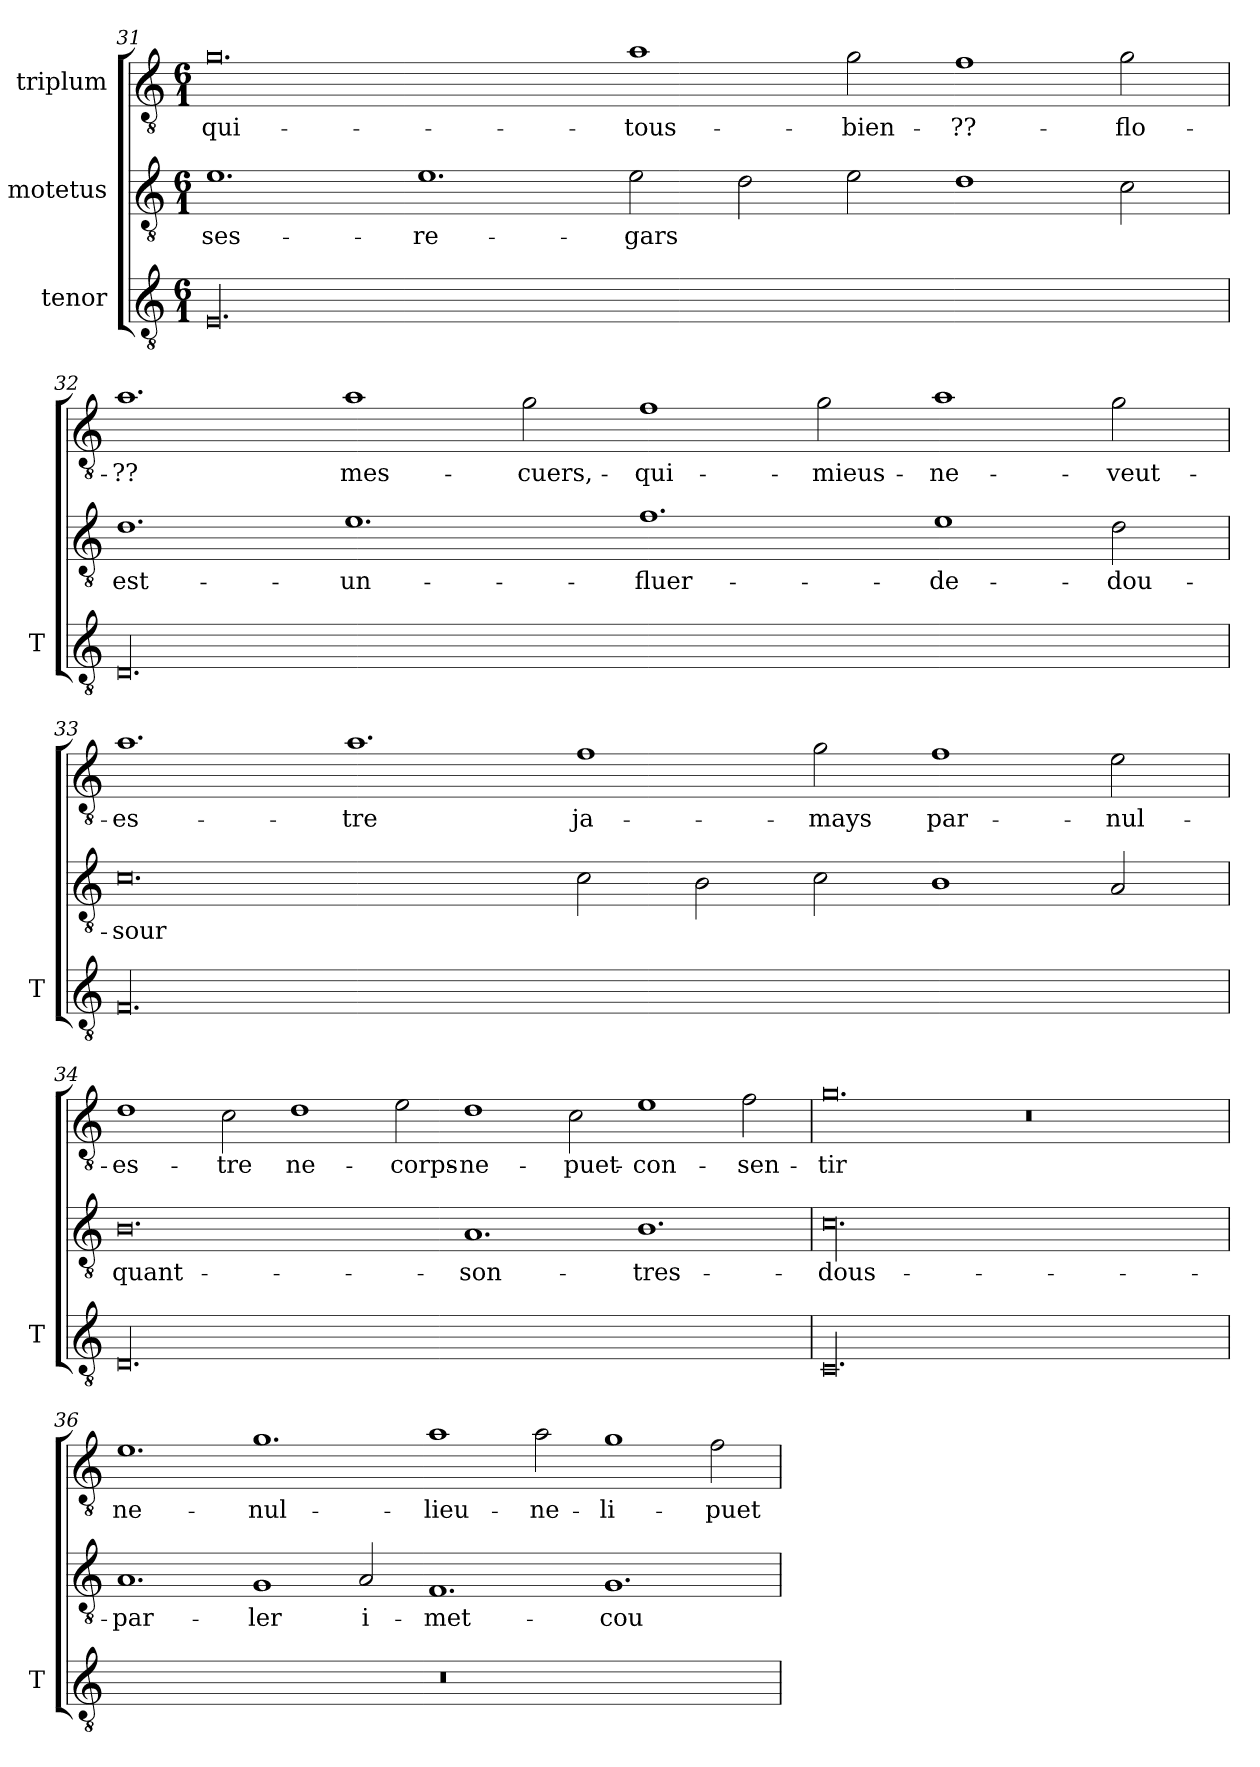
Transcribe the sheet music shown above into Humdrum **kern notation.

**kern	**kern	**text	**kern	**text
*part3	*part2	*part2	*part1	*part1
*staff3	*staff2	*staff2	*staff1	*staff1
*I"tenor	*I"motetus	*	*I"triplum	*
*I'T	*	*	*	*
*clefGv2	*clefGv2	*	*clefGv2	*
*k[]	*k[]	*	*k[]	*
*C:	*C:	*	*C:	*
*M6/1	*M6/1	*	*M6/1	*
=31	=31	=31	=31	=31
00.E/	1.e\	ses-	0.g\	qui-
.	1.e\	re-	.	.
.	2e\	-gars	1a\	tous-
.	2d\	.	.	.
.	2e\	.	2g\	bien-
.	1d\	.	1f\	??-
.	2c\	.	2g\	flo-
=32	=32	=32	=32	=32
00.D/	1.d\	est-	1.a\	-??
.	1.e\	un-	1a\	mes-
.	.	.	2g\	cuers,-
.	1.f\	fluer-	1f\	qui-
.	.	.	2g\	mieus-
.	1e\	de-	1a\	ne-
.	2d\	dou-	2g\	veut-
=33	=33	=33	=33	=33
00.F/	0.c\	-sour	1.a\	es-
.	.	.	1.a\	-tre
.	2c\	.	1f\	ja-
.	2B\	.	.	.
.	2c\	.	2g\	-mays
.	1B\	.	1f\	par-
.	2A/	.	2e\	nul-
!!LO:PB:g=z
=34	=34	=34	=34	=34
00.D/	0.B\	quant-	1d\	es-
.	.	.	2c\	-tre
.	.	.	1d\	ne-
.	.	.	2e\	corps-
.	1.A/	son-	1d\	ne-
.	.	.	2c\	puet-
.	1.B\	tres-	1e\	con-
.	.	.	2f\	-sen-
=35	=35	=35	=35	=35
00.C/	00.c\	dous-	0.g\	-tir
.	.	.	0.r	.
=36	=36	=36	=36	=36
00.r	1.A/	par-	1.e\	ne-
.	1G/	-ler	1.g\	nul-
.	2A/	i-	.	.
.	1.F/	met-	1a\	lieu-
.	.	.	2a\	ne-
.	1.G/	cou-	1g\	li-
.	.	.	2f\	puet-
=	=	=	=	=
*-	*-	*-	*-	*-
